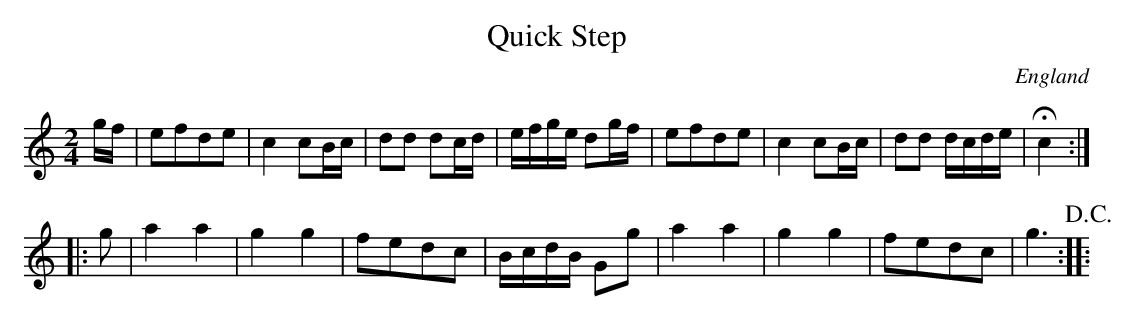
X:1
T:Quick Step
L:1/8
M:2/4
O:England
K:C major
g/f/ |\
efde | c2cB/c/  | dd dc/d/    | e/f/g/e/ dg/f/ |\
efde | c2 cB/c/ | dd d/c/d/e/ | Hc2 ::
g |\
a2 a2 | g2 g2 | fedc | B/c/d/B/ Gg |\
a2 a2 | g2 g2 | fedc | g3 !D.C.! ::
